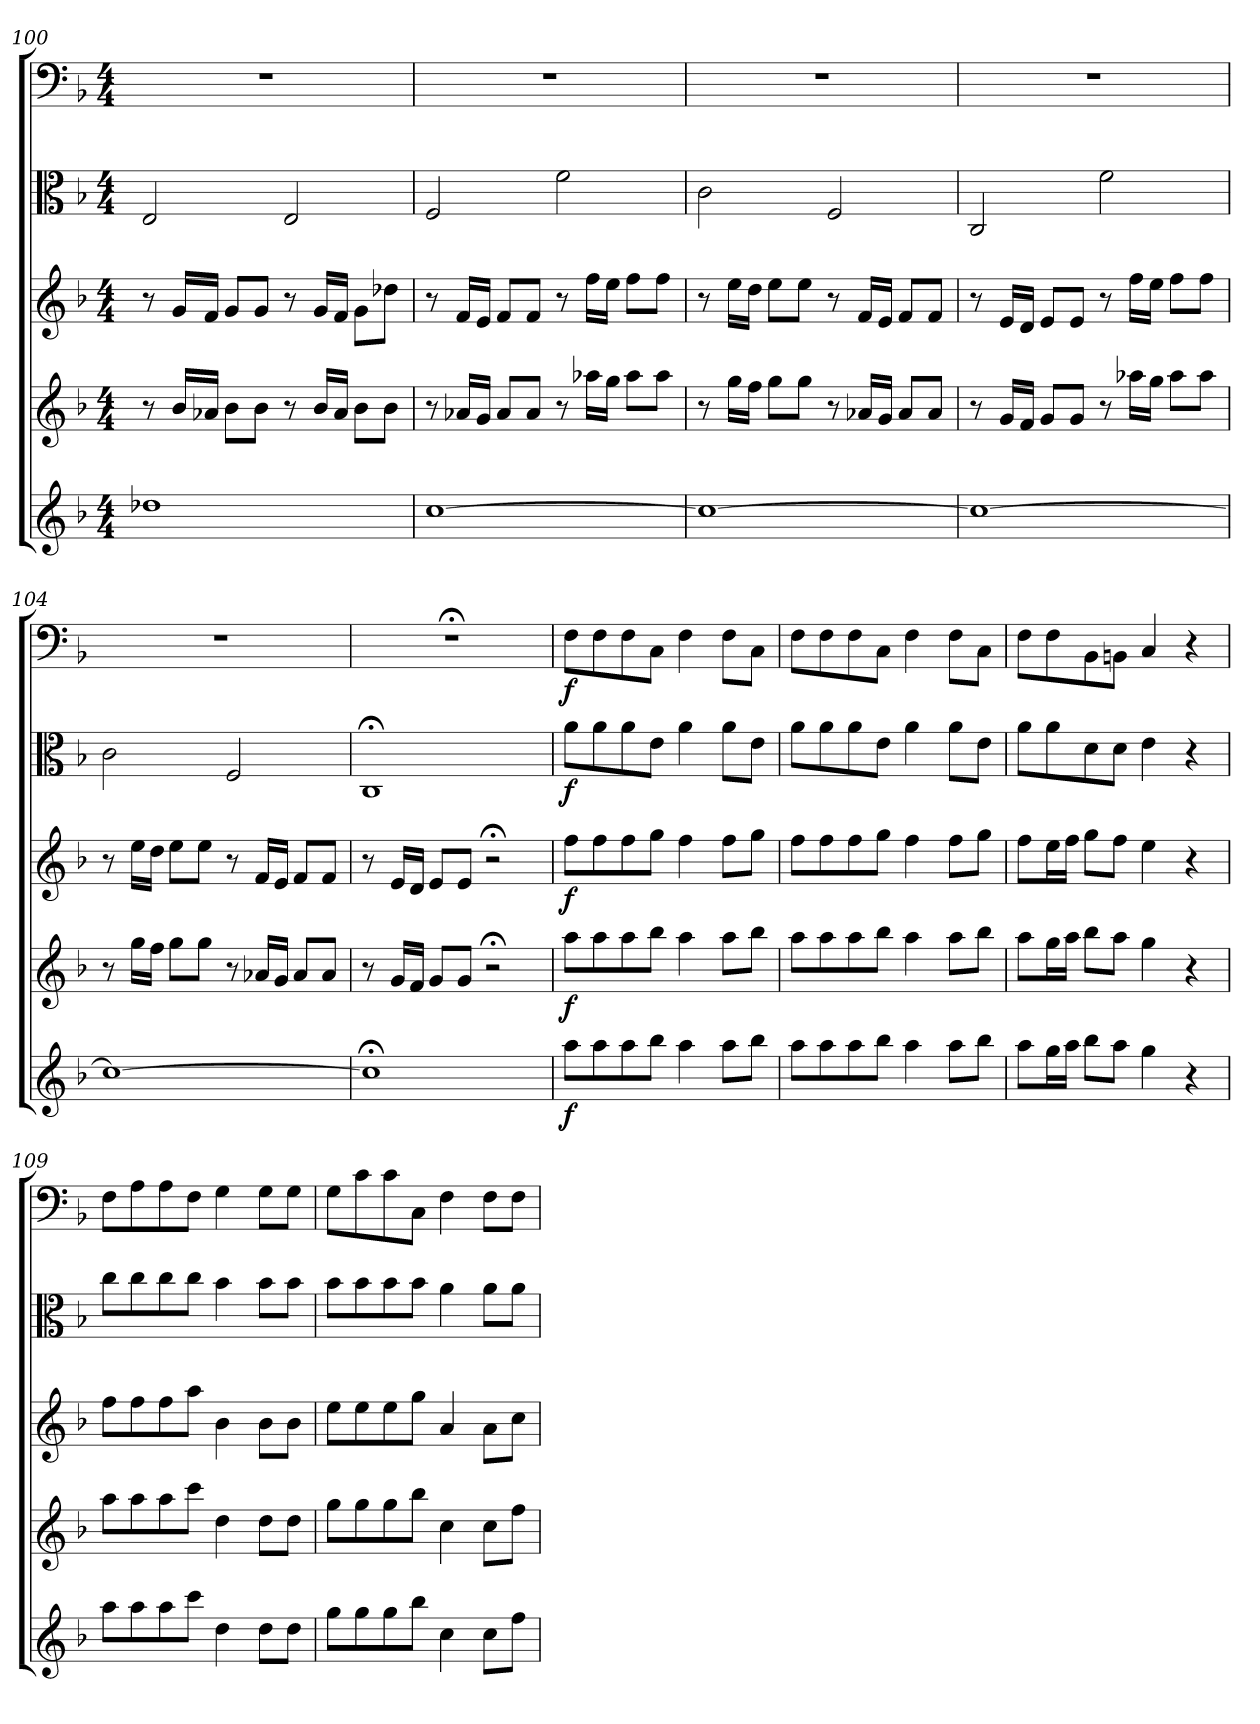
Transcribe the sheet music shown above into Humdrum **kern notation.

**kern	**dynam	**kern	**dynam	**kern	**dynam	**kern	**dynam	**kern	**dynam
*part5	*part5	*part4	*part4	*part3	*part3	*part2	*part2	*part1	*part1
*staff5	*staff5	*staff4	*staff4	*staff3	*staff3	*staff2	*staff2	*staff1	*staff1
*clefG2	*	*clefG2	*	*clefG2	*	*clefC3	*	*clefF4	*
*k[b-]	*	*k[b-]	*	*k[b-]	*	*k[b-]	*	*k[b-]	*
*F:	*	*F:	*	*F:	*	*F:	*	*F:	*
*M4/4	*	*M4/4	*	*M4/4	*	*M4/4	*	*M4/4	*
=100	=100	=100	=100	=100	=100	=100	=100	=100	=100
1dd-X\	.	8r	.	8r	.	2E/	.	1r	.
.	.	16b-/LL	.	16g/LL	.	.	.	.	.
.	.	16a-X/JJ	.	16f/JJ	.	.	.	.	.
.	.	8b-\L	.	8g/L	.	.	.	.	.
.	.	8b-\J	.	8g/J	.	.	.	.	.
.	.	8r	.	8r	.	2E/	.	.	.
.	.	16b-/LL	.	16g/LL	.	.	.	.	.
.	.	16a-/JJ	.	16f/JJ	.	.	.	.	.
.	.	8b-\L	.	8g\L	.	.	.	.	.
.	.	8b-\J	.	8dd-X\J	.	.	.	.	.
=101	=101	=101	=101	=101	=101	=101	=101	=101	=101
[1cc\	.	8r	.	8r	.	2F/	.	1r	.
.	.	16a-X/LL	.	16f/LL	.	.	.	.	.
.	.	16g/JJ	.	16e/JJ	.	.	.	.	.
.	.	8a-/L	.	8f/L	.	.	.	.	.
.	.	8a-/J	.	8f/J	.	.	.	.	.
.	.	8r	.	8r	.	2f\	.	.	.
.	.	16aa-X\LL	.	16ff\LL	.	.	.	.	.
.	.	16gg\JJ	.	16ee\JJ	.	.	.	.	.
.	.	8aa-\L	.	8ff\L	.	.	.	.	.
.	.	8aa-\J	.	8ff\J	.	.	.	.	.
=102	=102	=102	=102	=102	=102	=102	=102	=102	=102
1cc\_	.	8r	.	8r	.	2c\	.	1r	.
.	.	16gg\LL	.	16ee\LL	.	.	.	.	.
.	.	16ff\JJ	.	16dd\JJ	.	.	.	.	.
.	.	8gg\L	.	8ee\L	.	.	.	.	.
.	.	8gg\J	.	8ee\J	.	.	.	.	.
.	.	8r	.	8r	.	2F/	.	.	.
.	.	16a-X/LL	.	16f/LL	.	.	.	.	.
.	.	16g/JJ	.	16e/JJ	.	.	.	.	.
.	.	8a-/L	.	8f/L	.	.	.	.	.
.	.	8a-/J	.	8f/J	.	.	.	.	.
=103	=103	=103	=103	=103	=103	=103	=103	=103	=103
1cc\_	.	8r	.	8r	.	2C/	.	1r	.
.	.	16g/LL	.	16e/LL	.	.	.	.	.
.	.	16f/JJ	.	16d/JJ	.	.	.	.	.
.	.	8g/L	.	8e/L	.	.	.	.	.
.	.	8g/J	.	8e/J	.	.	.	.	.
.	.	8r	.	8r	.	2f\	.	.	.
.	.	16aa-X\LL	.	16ff\LL	.	.	.	.	.
.	.	16gg\JJ	.	16ee\JJ	.	.	.	.	.
.	.	8aa-\L	.	8ff\L	.	.	.	.	.
.	.	8aa-\J	.	8ff\J	.	.	.	.	.
=104	=104	=104	=104	=104	=104	=104	=104	=104	=104
1cc\_	.	8r	.	8r	.	2c\	.	1r	.
.	.	16gg\LL	.	16ee\LL	.	.	.	.	.
.	.	16ff\JJ	.	16dd\JJ	.	.	.	.	.
.	.	8gg\L	.	8ee\L	.	.	.	.	.
.	.	8gg\J	.	8ee\J	.	.	.	.	.
.	.	8r	.	8r	.	2F/	.	.	.
.	.	16a-X/LL	.	16f/LL	.	.	.	.	.
.	.	16g/JJ	.	16e/JJ	.	.	.	.	.
.	.	8a-/L	.	8f/L	.	.	.	.	.
.	.	8a-/J	.	8f/J	.	.	.	.	.
=105	=105	=105	=105	=105	=105	=105	=105	=105	=105
1cc;<\]	.	8r	.	8r	.	1C;</	.	1r;<	.
.	.	16g/LL	.	16e/LL	.	.	.	.	.
.	.	16f/JJ	.	16d/JJ	.	.	.	.	.
.	.	8g/L	.	8e/L	.	.	.	.	.
.	.	8g/J	.	8e/J	.	.	.	.	.
.	.	2r;<	.	2r;<	.	.	.	.	.
=106	=106	=106	=106	=106	=106	=106	=106	=106	=106
8aa\L	f	8aa\L	f	8ff\L	f	8a\L	f	8F\L	f
8aa\	.	8aa\	.	8ff\	.	8a\	.	8F\	.
8aa\	.	8aa\	.	8ff\	.	8a\	.	8F\	.
8bb-\J	.	8bb-\J	.	8gg\J	.	8e\J	.	8C\J	.
4aa\	.	4aa\	.	4ff\	.	4a\	.	4F\	.
8aa\L	.	8aa\L	.	8ff\L	.	8a\L	.	8F\L	.
8bb-\J	.	8bb-\J	.	8gg\J	.	8e\J	.	8C\J	.
=107	=107	=107	=107	=107	=107	=107	=107	=107	=107
8aa\L	.	8aa\L	.	8ff\L	.	8a\L	.	8F\L	.
8aa\	.	8aa\	.	8ff\	.	8a\	.	8F\	.
8aa\	.	8aa\	.	8ff\	.	8a\	.	8F\	.
8bb-\J	.	8bb-\J	.	8gg\J	.	8e\J	.	8C\J	.
4aa\	.	4aa\	.	4ff\	.	4a\	.	4F\	.
8aa\L	.	8aa\L	.	8ff\L	.	8a\L	.	8F\L	.
8bb-\J	.	8bb-\J	.	8gg\J	.	8e\J	.	8C\J	.
=108	=108	=108	=108	=108	=108	=108	=108	=108	=108
8aa\L	.	8aa\L	.	8ff\L	.	8a\L	.	8F\L	.
16gg\L	.	16gg\L	.	16ee\L	.	8a\	.	8F\	.
16aa\JJ	.	16aa\JJ	.	16ff\JJ	.	.	.	.	.
8bb-\L	.	8bb-\L	.	8gg\L	.	8d\	.	8BB-\	.
8aa\J	.	8aa\J	.	8ff\J	.	8d\J	.	8BBn\J	.
4gg\	.	4gg\	.	4ee\	.	4e\	.	4C/	.
4r	.	4r	.	4r	.	4r	.	4r	.
=109	=109	=109	=109	=109	=109	=109	=109	=109	=109
8aa\L	.	8aa\L	.	8ff\L	.	8cc\L	.	8F\L	.
8aa\	.	8aa\	.	8ff\	.	8cc\	.	8A\	.
8aa\	.	8aa\	.	8ff\	.	8cc\	.	8A\	.
8ccc\J	.	8ccc\J	.	8aa\J	.	8cc\J	.	8F\J	.
4dd\	.	4dd\	.	4b-\	.	4b-\	.	4G\	.
8dd\L	.	8dd\L	.	8b-\L	.	8b-\L	.	8G\L	.
8dd\J	.	8dd\J	.	8b-\J	.	8b-\J	.	8G\J	.
=110	=110	=110	=110	=110	=110	=110	=110	=110	=110
8gg\L	.	8gg\L	.	8ee\L	.	8b-\L	.	8G\L	.
8gg\	.	8gg\	.	8ee\	.	8b-\	.	8c\	.
8gg\	.	8gg\	.	8ee\	.	8b-\	.	8c\	.
8bb-\J	.	8bb-\J	.	8gg\J	.	8b-\J	.	8C\J	.
4cc\	.	4cc\	.	4a/	.	4a\	.	4F\	.
8cc\L	.	8cc\L	.	8a\L	.	8a\L	.	8F\L	.
8ff\J	.	8ff\J	.	8cc\J	.	8a\J	.	8F\J	.
=	=	=	=	=	=	=	=	=	=
*-	*-	*-	*-	*-	*-	*-	*-	*-	*-
